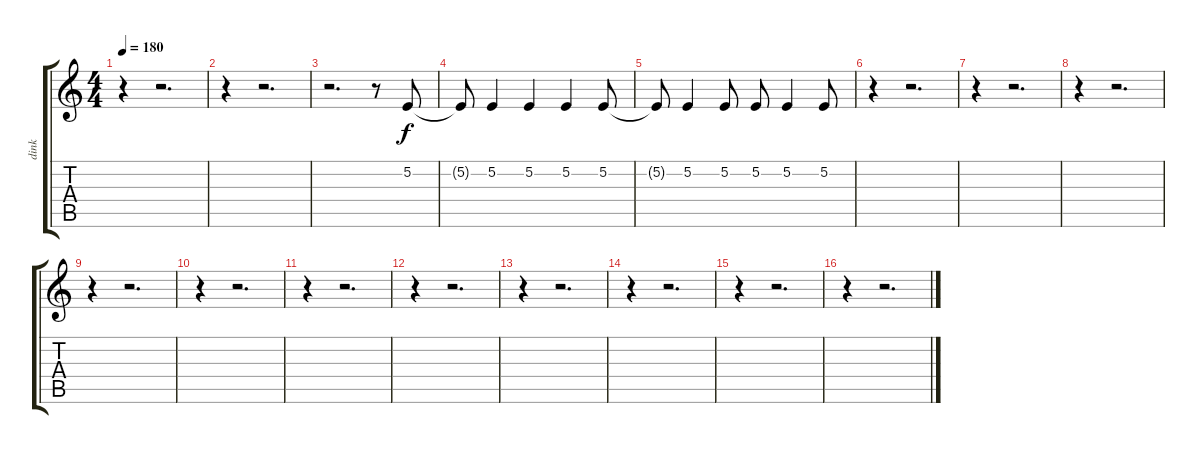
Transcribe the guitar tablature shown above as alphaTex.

\track ("dink" "dink") {instrument electricgrandpiano}
\staff {score tabs}
\tuning (E4 B3 G3 D3 A2 E2) {hide}
\ts (4 4)
\tempo 180
\clef g2
\ks c
r.4{dy f} r.2{d} |
r.4 r.2{d} |
r.2{d} r.8 5.2.8 |
5.2{t}.8 5.2.4 5.2.4 5.2.4 5.2.8 |
5.2{t}.8 5.2.4 5.2.8 5.2.8 5.2.4 5.2.8 |
r.4 r.2{d} |
r.4 r.2{d} |
r.4 r.2{d} |
r.4 r.2{d} |
r.4 r.2{d} |
r.4 r.2{d} |
r.4 r.2{d} |
r.4 r.2{d} |
r.4 r.2{d} |
r.4 r.2{d} |
r.4 r.2{d}
